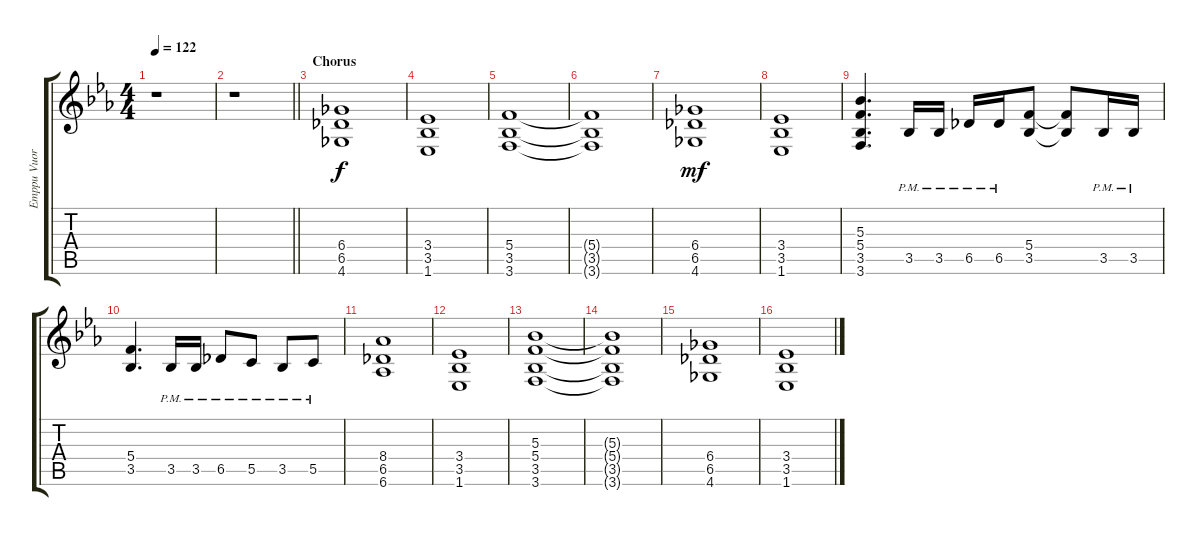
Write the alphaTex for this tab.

\track ("Emppu Vuorinen" "Emppu Vuor") {instrument overdrivenguitar}
\staff {score tabs}
\tuning (D4 A3 F3 C3 G2 D2) {hide}
\ts (4 4)
\tempo 122
\clef g2
\ks eb
r.1{dy f} |
\barLineRight lightlight
r.1 |
\section ("" "Chorus")
(6.4 6.5 4.6).1 |
(3.4 3.5 1.6).1 |
(5.4 3.5 3.6).1 |
(5.4{t} 3.5{t} 3.6{t}).1 |
(6.4 6.5 4.6).1{dy mf} |
(3.4 3.5 1.6).1 |
(5.3 5.4 3.5 3.6).4{d} 3.5{pm}.16 3.5{pm}.16 6.5{pm}.16 6.5{pm}.16 (5.4 3.5).8 (5.4{t} 3.5{t}).8 3.5{pm}.16 3.5{pm}.16 |
(5.4 3.5).4{d} 3.5{pm}.16 3.5{pm}.16 6.5{pm}.8 5.5{pm}.8 3.5{pm}.8 5.5{pm}.8 |
(8.4 6.5 6.6).1 |
(3.4 3.5 1.6).1 |
(5.3 5.4 3.5 3.6).1 |
(5.3{t} 5.4{t} 3.5{t} 3.6{t}).1 |
(6.4 6.5 4.6).1 |
(3.4 3.5 1.6).1
